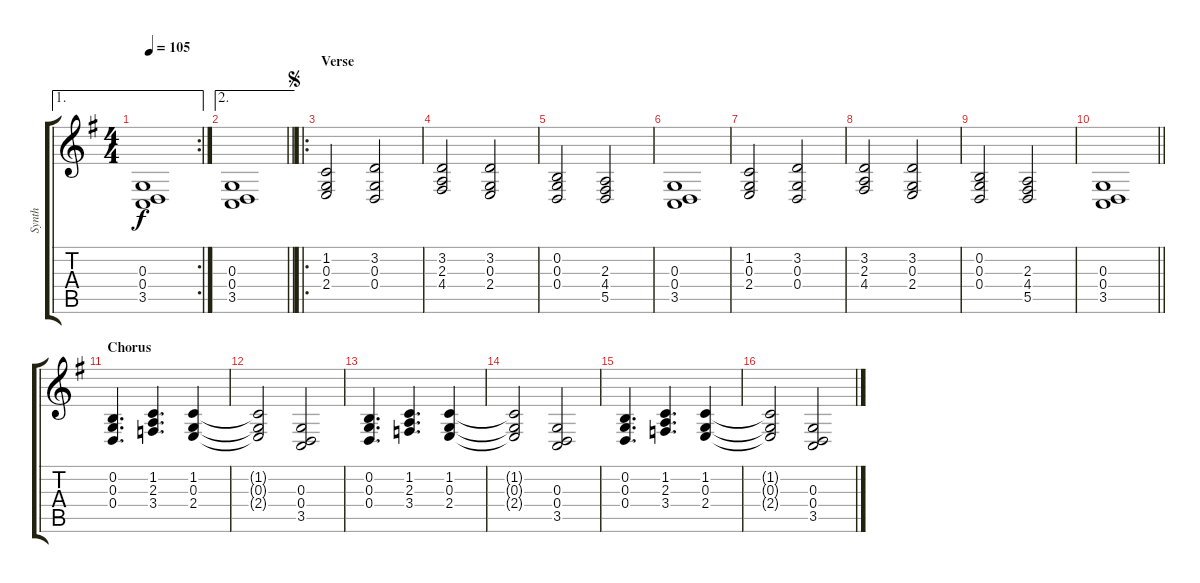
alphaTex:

\track ("Synth" "Synth") {instrument stringensemble1}
\staff {score tabs}
\tuning (E4 B3 G3 D3 A2 E2) {hide}
\ae 1
\rc 2
\ts (4 4)
\tempo 105
\clef g2
\ks g
(0.3 0.4 3.5).1{dy f} |
\ae 2
\barLineRight lightlight
(0.3 0.4 3.5).1 |
\ro
\section ("" "Verse")
\jump segno
(1.2 0.3 2.4).2 (3.2 0.3 0.4).2 |
(3.2 2.3 4.4).2 (3.2 0.3 2.4).2 |
(0.2 0.3 0.4).2 (2.3 4.4 5.5).2 |
(0.3 0.4 3.5).1 |
(1.2 0.3 2.4).2 (3.2 0.3 0.4).2 |
(3.2 2.3 4.4).2 (3.2 0.3 2.4).2 |
(0.2 0.3 0.4).2 (2.3 4.4 5.5).2 |
\barLineRight lightlight
(0.3 0.4 3.5).1 |
\section ("" "Chorus")
(0.2 0.3 0.4).4{d} (1.2 2.3 3.4).4{d} (1.2 0.3 2.4).4 |
(1.2{t} 0.3{t} 2.4{t}).2 (0.3 0.4 3.5).2 |
(0.2 0.3 0.4).4{d} (1.2 2.3 3.4).4{d} (1.2 0.3 2.4).4 |
(1.2{t} 0.3{t} 2.4{t}).2 (0.3 0.4 3.5).2 |
(0.2 0.3 0.4).4{d} (1.2 2.3 3.4).4{d} (1.2 0.3 2.4).4 |
(1.2{t} 0.3{t} 2.4{t}).2 (0.3 0.4 3.5).2
